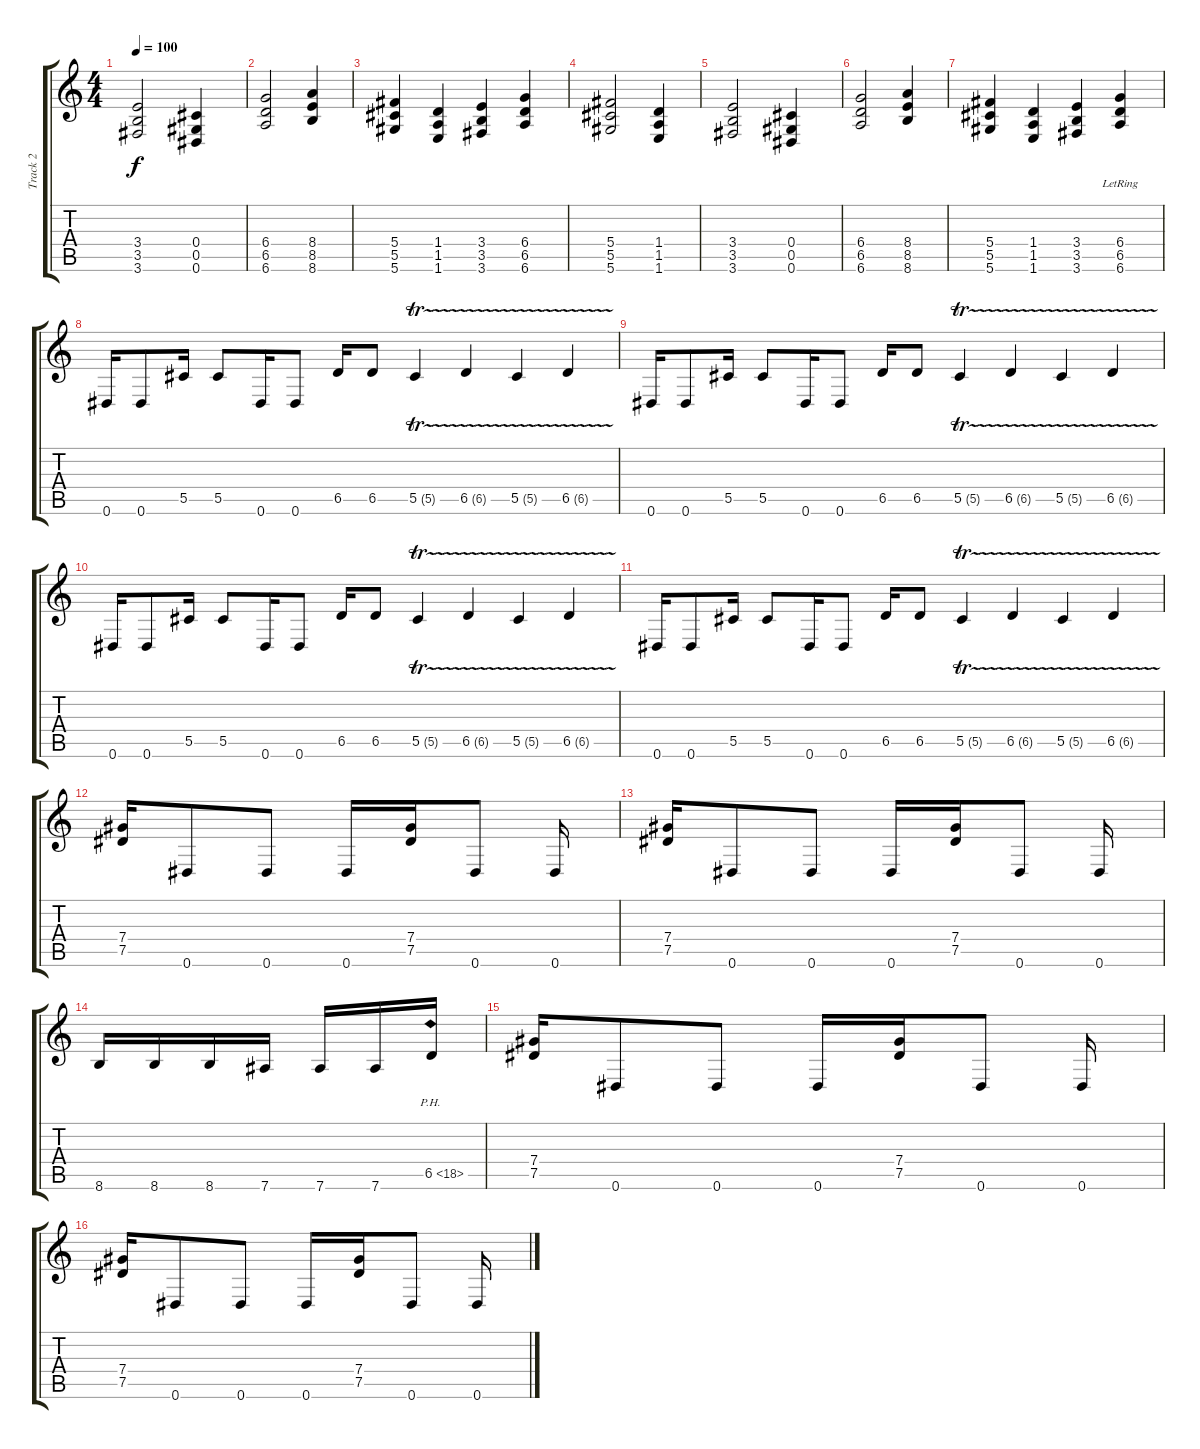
\track ("Track 2" "Track 2") {instrument distortionguitar}
\staff {score tabs}
\tuning (Eb4 Bb3 Gb3 Db3 Ab2 Eb2) {hide}
\ts (4 4)
\tempo 100
\clef g2
\ks c
(3.4 3.5 3.6).2{dy f} (0.4 0.5 0.6).4 |
(6.4 6.5 6.6).2 (8.4 8.5 8.6).4 |
(5.4 5.5 5.6).4 (1.4 1.5 1.6).4 (3.4 3.5 3.6).4 (6.4 6.5 6.6).4 |
(5.4 5.5 5.6).2 (1.4 1.5 1.6).4 |
(3.4 3.5 3.6).2 (0.4 0.5 0.6).4 |
(6.4 6.5 6.6).2 (8.4 8.5 8.6).4 |
(5.4 5.5 5.6).4 (1.4 1.5 1.6).4 (3.4 3.5 3.6).4 (6.4 6.5 6.6{lr}).4 |
0.6.16 0.6.8 5.5.16 5.5.8 0.6.16 0.6.8 6.5.16 6.5.8 5.5{tr (5 16)}.4 6.5{tr (6 16)}.4 5.5{tr (5 16)}.4 6.5{tr (6 16)}.4 |
0.6.16 0.6.8 5.5.16 5.5.8 0.6.16 0.6.8 6.5.16 6.5.8 5.5{tr (5 16)}.4 6.5{tr (6 16)}.4 5.5{tr (5 16)}.4 6.5{tr (6 16)}.4 |
0.6.16 0.6.8 5.5.16 5.5.8 0.6.16 0.6.8 6.5.16 6.5.8 5.5{tr (5 16)}.4 6.5{tr (6 16)}.4 5.5{tr (5 16)}.4 6.5{tr (6 16)}.4 |
0.6.16 0.6.8 5.5.16 5.5.8 0.6.16 0.6.8 6.5.16 6.5.8 5.5{tr (5 16)}.4 6.5{tr (6 16)}.4 5.5{tr (5 16)}.4 6.5{tr (6 16)}.4 |
(7.4 7.5).16 0.6.8 0.6.8 0.6.16 (7.4 7.5).16 0.6.8 0.6.16 |
(7.4 7.5).16 0.6.8 0.6.8 0.6.16 (7.4 7.5).16 0.6.8 0.6.16 |
8.6.16 8.6.16 8.6.16 7.6.16 7.6.16 7.6.16 6.5{ph 12}.16 |
(7.4 7.5).16 0.6.8 0.6.8 0.6.16 (7.4 7.5).16 0.6.8 0.6.16 |
(7.4 7.5).16 0.6.8 0.6.8 0.6.16 (7.4 7.5).16 0.6.8 0.6.16
